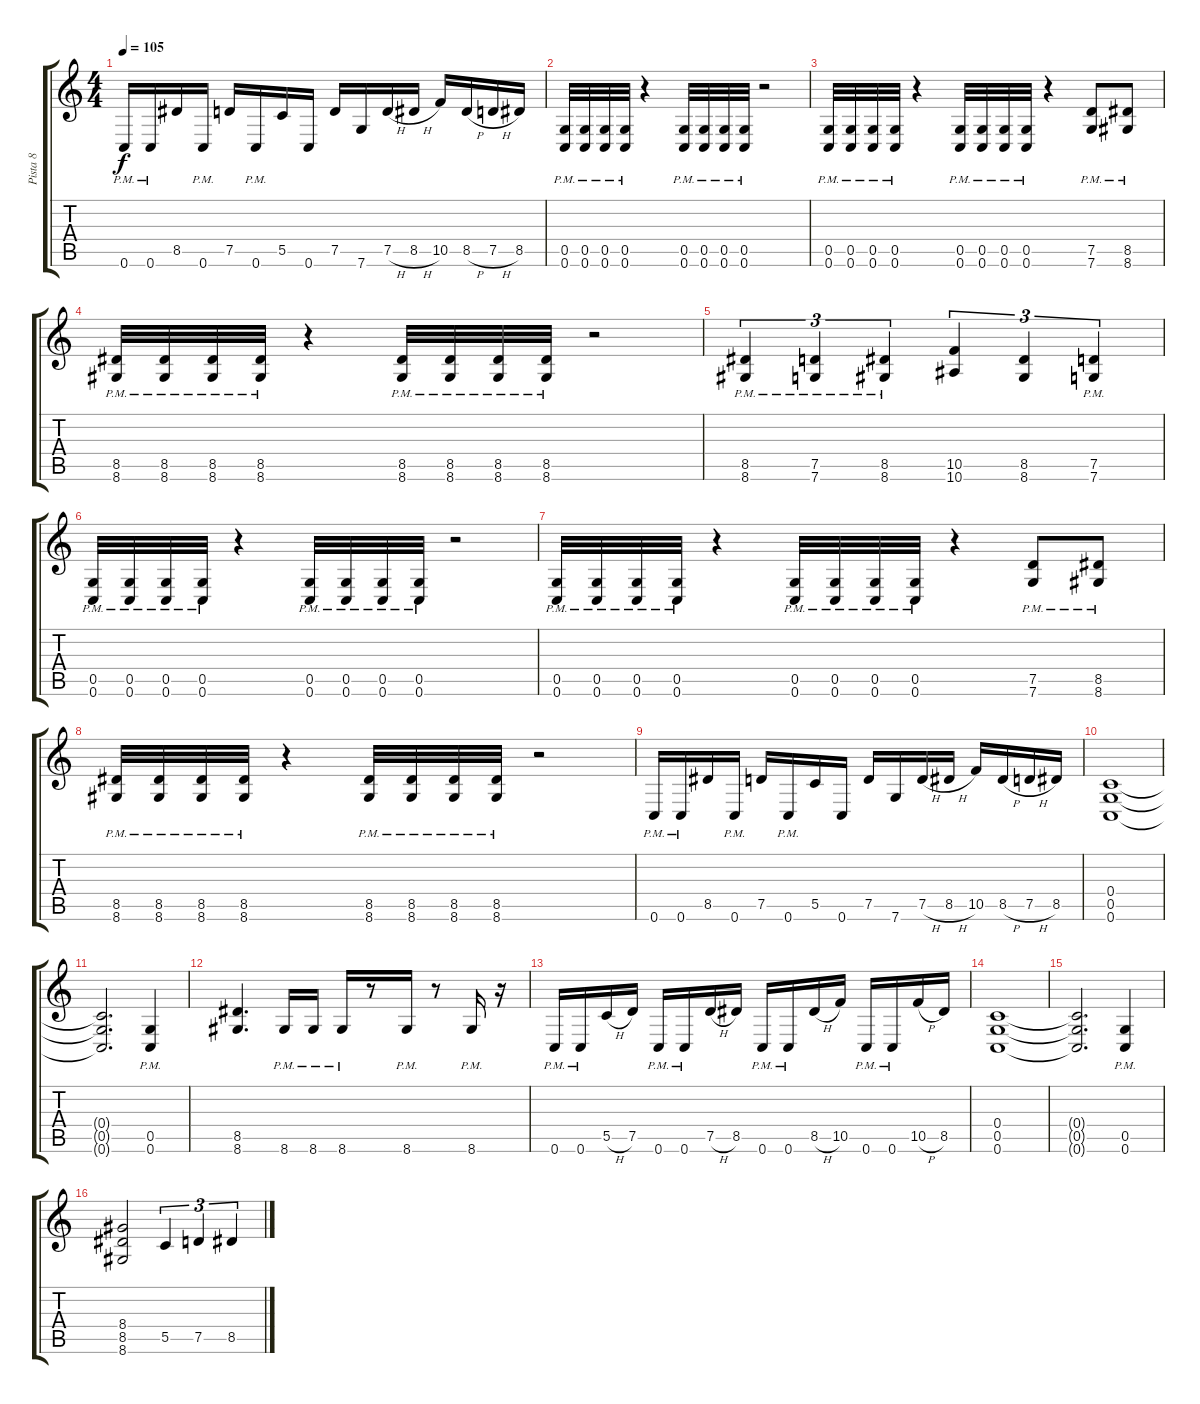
\track ("Pista 8" "Pista 8") {instrument overdrivenguitar}
\staff {score tabs}
\tuning (D4 A3 F3 C3 G2 C2) {hide}
\ts (4 4)
\tempo 105
\clef g2
\ks c
0.6{pm}.16{dy f} 0.6{pm}.16 8.5.16 0.6{pm}.16 7.5.16 0.6{pm}.16 5.5.16 0.6.16 7.5.16 7.6.16 7.5{h}.16 8.5{h}.16 10.5.16 8.5{h}.16 7.5{h}.16 8.5.16 |
(0.5 0.6{pm}).32 (0.5 0.6{pm}).32 (0.5 0.6{pm}).32 (0.5 0.6{pm}).32 r.4 (0.5 0.6{pm}).32 (0.5 0.6{pm}).32 (0.5 0.6{pm}).32 (0.5 0.6{pm}).32 r.2 |
(0.5 0.6{pm}).32 (0.5 0.6{pm}).32 (0.5 0.6{pm}).32 (0.5 0.6{pm}).32 r.4 (0.5 0.6{pm}).32 (0.5 0.6{pm}).32 (0.5 0.6{pm}).32 (0.5 0.6{pm}).32 r.4 (7.5 7.6{pm}).8 (8.5 8.6{pm}).8 |
(8.5 8.6{pm}).32 (8.5 8.6{pm}).32 (8.5 8.6{pm}).32 (8.5 8.6{pm}).32 r.4 (8.5 8.6{pm}).32 (8.5 8.6{pm}).32 (8.5 8.6{pm}).32 (8.5 8.6{pm}).32 r.2 |
(8.5 8.6{pm}).4{tu (3 2)} (7.5 7.6{pm}).4{tu (3 2)} (8.5 8.6{pm}).4{tu (3 2)} (10.5 10.6).4{tu (3 2)} (8.5 8.6).4{tu (3 2)} (7.5 7.6{pm}).4{tu (3 2)} |
(0.5 0.6{pm}).32 (0.5 0.6{pm}).32 (0.5 0.6{pm}).32 (0.5 0.6{pm}).32 r.4 (0.5 0.6{pm}).32 (0.5 0.6{pm}).32 (0.5 0.6{pm}).32 (0.5 0.6{pm}).32 r.2 |
(0.5 0.6{pm}).32 (0.5 0.6{pm}).32 (0.5 0.6{pm}).32 (0.5 0.6{pm}).32 r.4 (0.5 0.6{pm}).32 (0.5 0.6{pm}).32 (0.5 0.6{pm}).32 (0.5 0.6{pm}).32 r.4 (7.5 7.6{pm}).8 (8.5 8.6{pm}).8 |
(8.5 8.6{pm}).32 (8.5 8.6{pm}).32 (8.5 8.6{pm}).32 (8.5 8.6{pm}).32 r.4 (8.5 8.6{pm}).32 (8.5 8.6{pm}).32 (8.5 8.6{pm}).32 (8.5 8.6{pm}).32 r.2 |
0.6{pm}.16 0.6{pm}.16 8.5.16 0.6{pm}.16 7.5.16 0.6{pm}.16 5.5.16 0.6.16 7.5.16 7.6.16 7.5{h}.16 8.5{h}.16 10.5.16 8.5{h}.16 7.5{h}.16 8.5.16 |
(0.4 0.5 0.6).1 |
(0.4{t} 0.5{t} 0.6{t}).2{d} (0.5 0.6{pm}).4 |
(8.5 8.6).4{d} 8.6{pm}.16 8.6{pm}.16 8.6{pm}.16 r.8 8.6{pm}.16 r.8 8.6{pm}.16 r.16 |
0.6{pm}.16 0.6{pm}.16 5.5{h}.16 7.5.16 0.6{pm}.16 0.6{pm}.16 7.5{h}.16 8.5.16 0.6{pm}.16 0.6{pm}.16 8.5{h}.16 10.5.16 0.6{pm}.16 0.6{pm}.16 10.5{h}.16 8.5.16 |
(0.4 0.5 0.6).1 |
(0.4{t} 0.5{t} 0.6{t}).2{d} (0.5 0.6{pm}).4 |
(8.4 8.5 8.6).2 5.5.4{tu (3 2)} 7.5.4{tu (3 2)} 8.5.4{tu (3 2)}
